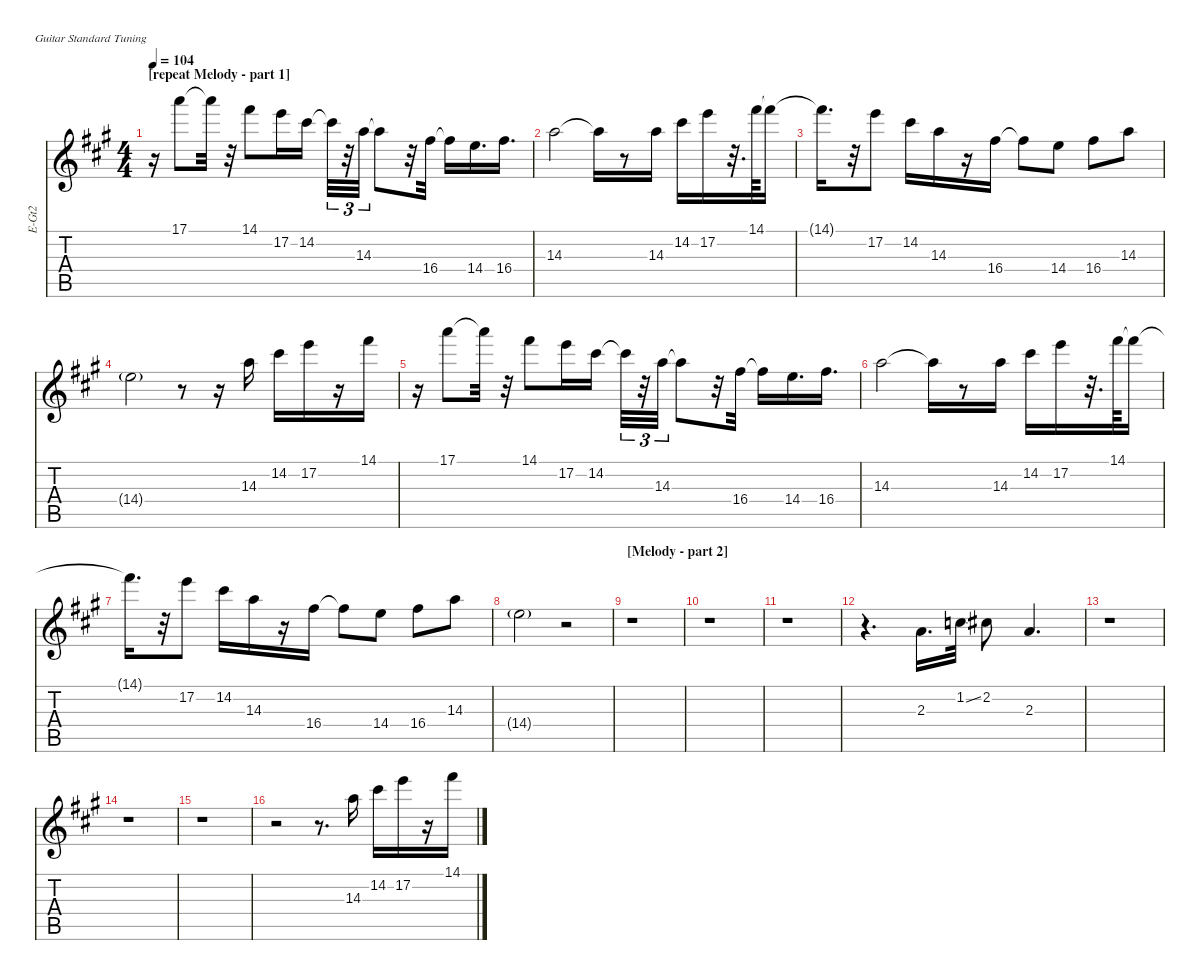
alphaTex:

\hideDynamics
\bracketExtendMode nobrackets
\otherSystemsTrackNameOrientation horizontal
\track ("Electric Guitar 2 (right)" "E-Gt2") {defaultSystemsLayout 4 instrument overdrivenguitar}
\staff {score tabs}
\tuning (E4 B3 G3 D3 A2 E2)
\ts (4 4)
\section ("" "[repeat Melody - part 1]")
\tempo 104
\clef g2
\ks a
r.16{dy f beam Down} 17.1{acc forcenatural}.8{beam Down} 17.1{t acc forcenatural}.32{beam Down} r.32{beam Down} 14.1{acc #}.8{beam Down} 17.2{acc forcenatural}.16{beam Down} 14.2{acc #}.16{beam Down} 14.2{t acc #}.32{tu (3 2) beam Down} r.32{tu (3 2) beam Down} 14.3{acc forcenatural}.32{tu (3 2) beam Down} 14.3{t acc forcenatural}.8{beam Down} r.32{beam Down} 16.4{acc #}.32{beam Down} 16.4{t acc #}.16{beam Down} 14.4{acc forcenatural}.16{d beam Down} 16.4{acc #}.16{d beam Down} |
14.3{acc forcenatural}.2{beam Down} 14.3{t acc forcenatural}.16{beam Down} r.8{beam Down} 14.3{acc forcenatural}.16{beam Down} 14.2{acc #}.16{beam Down} 17.2{acc forcenatural}.16{beam Down} r.32{d beam Down} 14.1{acc #}.64{beam Down} 14.1{t acc #}.16{beam Down} |
14.1{t acc #}.16{d beam Down} r.32{beam Down} 17.2{acc forcenatural}.8{beam Down} 14.2{acc #}.16{beam Down} 14.3{acc forcenatural}.16{beam Down} r.16{beam Down} 16.4{acc #}.16{beam Down} 16.4{t acc #}.8{beam Down} 14.4{acc forcenatural}.8{beam Down} 16.4{acc #}.8{beam Down} 14.3{acc forcenatural}.8{beam Down} |
14.4{g acc forcenatural}.2{beam Down} r.8{beam Down} r.16{beam Down} 14.3{acc forcenatural}.16{beam Down} 14.2{acc #}.16{beam Down} 17.2{acc forcenatural}.16{beam Down} r.16{beam Down} 14.1{acc #}.16{beam Down} |
r.16{beam Down} 17.1{acc forcenatural}.8{beam Down} 17.1{t acc forcenatural}.32{beam Down} r.32{beam Down} 14.1{acc #}.8{beam Down} 17.2{acc forcenatural}.16{beam Down} 14.2{acc #}.16{beam Down} 14.2{t acc #}.32{tu (3 2) beam Down} r.32{tu (3 2) beam Down} 14.3{acc forcenatural}.32{tu (3 2) beam Down} 14.3{t acc forcenatural}.8{beam Down} r.32{beam Down} 16.4{acc #}.32{beam Down} 16.4{t acc #}.16{beam Down} 14.4{acc forcenatural}.16{d beam Down} 16.4{acc #}.16{d beam Down} |
14.3{acc forcenatural}.2{beam Down} 14.3{t acc forcenatural}.16{beam Down} r.8{beam Down} 14.3{acc forcenatural}.16{beam Down} 14.2{acc #}.16{beam Down} 17.2{acc forcenatural}.16{beam Down} r.32{d beam Down} 14.1{acc #}.64{beam Down} 14.1{t acc #}.16{beam Down} |
14.1{t acc #}.16{d beam Down} r.32{beam Down} 17.2{acc forcenatural}.8{beam Down} 14.2{acc #}.16{beam Down} 14.3{acc forcenatural}.16{beam Down} r.16{beam Down} 16.4{acc #}.16{beam Down} 16.4{t acc #}.8{beam Down} 14.4{acc forcenatural}.8{beam Down} 16.4{acc #}.8{beam Down} 14.3{acc forcenatural}.8{beam Down} |
14.4{g acc forcenatural}.2{beam Down} r.2{beam Down} |
\section ("" "[Melody - part 2]")
r.1{beam Down} |
r.1{beam Down} |
r.1{beam Down} |
r.4{d beam Down} 2.3{acc forcenatural}.16{d beam Down} 1.2{ss acc forcenatural}.32{beam Down} 2.2{acc #}.8{beam Down} 2.3{acc forcenatural}.4{d beam Up} |
r.1{beam Down} |
r.1{beam Down} |
r.1{beam Down} |
r.2{beam Down} r.8{d beam Down} 14.3{acc forcenatural}.16{beam Down} 14.2{acc #}.16{beam Down} 17.2{acc forcenatural}.16{beam Down} r.16{beam Down} 14.1{acc #}.16{beam Down}
